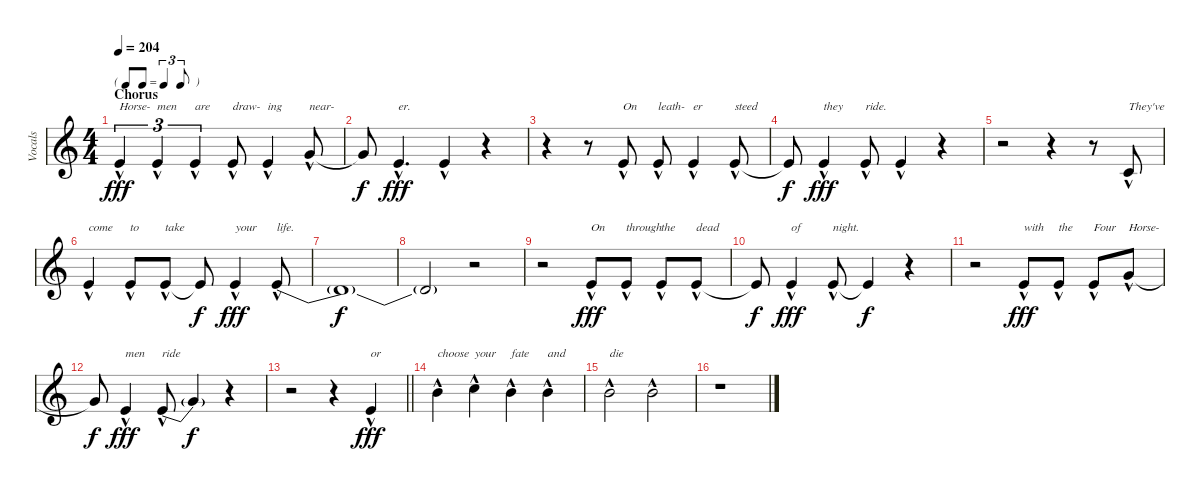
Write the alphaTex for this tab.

\track ("Vocals" "Vocals") {instrument synthbrass2}
\staff {score}
\tuning (E4 B3 G3 D3 A2 E2) {hide}
\ts (4 4)
\tf triplet8th
\section ("" "Chorus")
\tempo 204
\clef g2
\ks c
0.1{hac}.4{tu (3 2) txt "Horse-" dy fff} 0.1{hac}.4{tu (3 2) txt "men"} 0.1{hac}.4{tu (3 2) txt "are"} 0.1{hac}.8{txt "draw-"} 0.1{hac}.4{txt "ing"} 3.1{hac}.8{txt "near-"} |
3.1{t}.8{dy f} 5.2{hac}.4{d txt "er." dy fff} 5.2{hac}.4 r.4 |
r.4 r.8 0.1{hac}.8{txt "On"} 0.1{hac}.8{txt "leath-"} 0.1{hac}.4{txt "er"} 0.1{hac}.8{txt "steed"} |
0.1{t}.8{dy f} 0.1{hac}.4{txt "they" dy fff} 5.2{hac}.8{txt "ride."} 5.2{hac}.4 r.4 |
r.2 r.4 r.8 1.2{hac}.8{txt "They've"} |
0.1{hac}.4{txt "come"} 0.1{hac}.8{txt "to"} 0.1{hac}.8{txt "take"} 0.1{t}.8{dy f} 0.1{hac}.4{txt "your" dy fff} 3.2{be (custom 0 4 20 4 40 0 60 0) hac}.8{txt "life."} |
3.2{t}.1{dy f} |
3.2{t}.2 r.2 |
r.2 0.1{hac}.8{txt "On" dy fff} 0.1{hac}.8{txt "through"} 0.1{hac}.8{txt "the"} 0.1{hac}.8{txt "dead"} |
0.1{t}.8{dy f} 0.1{hac}.4{txt "of" dy fff} 0.1{hac}.8{txt "night."} 0.1{t}.4{dy f} r.4 |
r.2 0.1{hac}.8{txt "with" dy fff} 0.1{hac}.8{txt "the"} 0.1{hac}.8{txt "Four"} 3.1{hac}.8{txt "Horse-"} |
3.1{t}.8{dy f} 0.1{hac}.4{txt "men" dy fff} 0.1{be (bend 0 0 60 6) hac}.8{txt "ride"} 0.1{t}.4{dy f} r.4 |
\barLineRight lightlight
r.2 r.4 0.1{hac}.4{txt "or" dy fff} |
7.1{hac}.4{txt "choose"} 8.1{hac}.4{txt "your"} 7.1{hac}.4{txt "fate"} 7.1{hac}.4{txt "and"} |
7.1{hac}.2{txt "die"} 7.1{hac}.2 |
r.1
